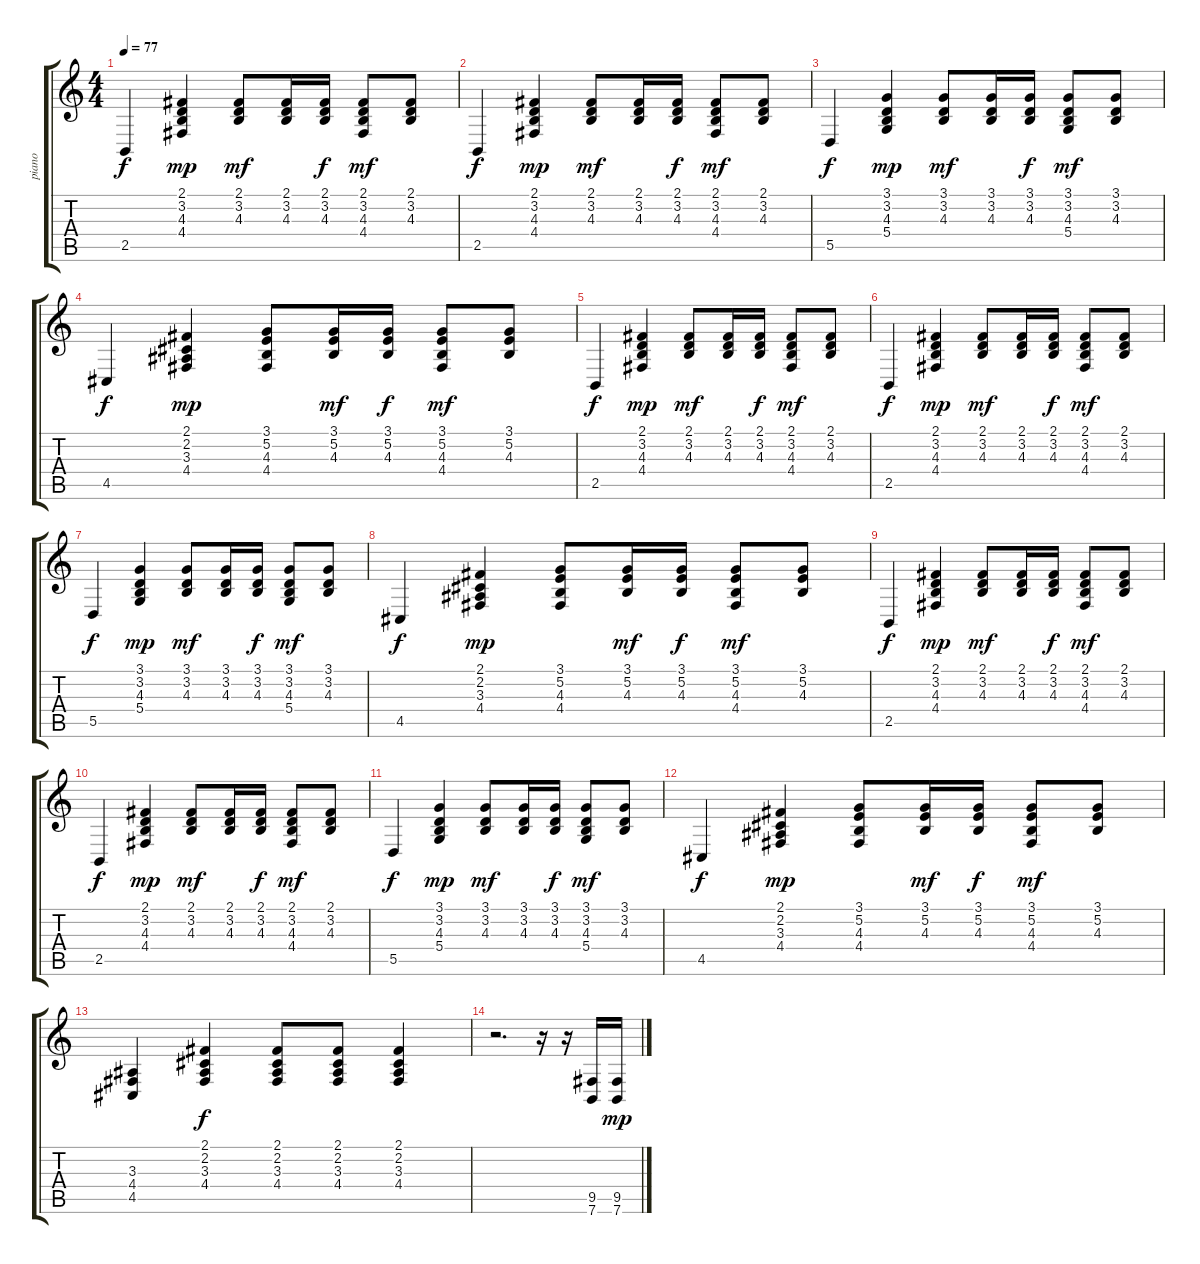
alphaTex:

\track ("piano" "piano") {instrument acousticgrandpiano}
\staff {score tabs}
\tuning (E4 B3 G3 D3 A2 E2) {hide}
\ts (4 4)
\tempo 77
\clef g2
\ks c
2.5.4{dy f} (2.1 3.2 4.3 4.4).4{dy mp} (2.1 3.2 4.3).8{dy mf} (2.1 3.2 4.3).16 (2.1 3.2 4.3).16{dy f} (2.1 3.2 4.3 4.4).8{dy mf} (2.1 3.2 4.3).8 |
2.5.4{dy f} (2.1 3.2 4.3 4.4).4{dy mp} (2.1 3.2 4.3).8{dy mf} (2.1 3.2 4.3).16 (2.1 3.2 4.3).16{dy f} (2.1 3.2 4.3 4.4).8{dy mf} (2.1 3.2 4.3).8 |
5.5.4{dy f} (3.1 3.2 4.3 5.4).4{dy mp} (3.1 3.2 4.3).8{dy mf} (3.1 3.2 4.3).16 (3.1 3.2 4.3).16{dy f} (3.1 3.2 4.3 5.4).8{dy mf} (3.1 3.2 4.3).8 |
4.5.4{dy f} (2.1 2.2 3.3 4.4).4{dy mp} (3.1 5.2 4.3 4.4).8 (3.1 5.2 4.3).16{dy mf} (3.1 5.2 4.3).16{dy f} (3.1 5.2 4.3 4.4).8{dy mf} (3.1 5.2 4.3).8 |
2.5.4{dy f} (2.1 3.2 4.3 4.4).4{dy mp} (2.1 3.2 4.3).8{dy mf} (2.1 3.2 4.3).16 (2.1 3.2 4.3).16{dy f} (2.1 3.2 4.3 4.4).8{dy mf} (2.1 3.2 4.3).8 |
2.5.4{dy f} (2.1 3.2 4.3 4.4).4{dy mp} (2.1 3.2 4.3).8{dy mf} (2.1 3.2 4.3).16 (2.1 3.2 4.3).16{dy f} (2.1 3.2 4.3 4.4).8{dy mf} (2.1 3.2 4.3).8 |
5.5.4{dy f} (3.1 3.2 4.3 5.4).4{dy mp} (3.1 3.2 4.3).8{dy mf} (3.1 3.2 4.3).16 (3.1 3.2 4.3).16{dy f} (3.1 3.2 4.3 5.4).8{dy mf} (3.1 3.2 4.3).8 |
4.5.4{dy f} (2.1 2.2 3.3 4.4).4{dy mp} (3.1 5.2 4.3 4.4).8 (3.1 5.2 4.3).16{dy mf} (3.1 5.2 4.3).16{dy f} (3.1 5.2 4.3 4.4).8{dy mf} (3.1 5.2 4.3).8 |
2.5.4{dy f} (2.1 3.2 4.3 4.4).4{dy mp} (2.1 3.2 4.3).8{dy mf} (2.1 3.2 4.3).16 (2.1 3.2 4.3).16{dy f} (2.1 3.2 4.3 4.4).8{dy mf} (2.1 3.2 4.3).8 |
2.5.4{dy f} (2.1 3.2 4.3 4.4).4{dy mp} (2.1 3.2 4.3).8{dy mf} (2.1 3.2 4.3).16 (2.1 3.2 4.3).16{dy f} (2.1 3.2 4.3 4.4).8{dy mf} (2.1 3.2 4.3).8 |
5.5.4{dy f} (3.1 3.2 4.3 5.4).4{dy mp} (3.1 3.2 4.3).8{dy mf} (3.1 3.2 4.3).16 (3.1 3.2 4.3).16{dy f} (3.1 3.2 4.3 5.4).8{dy mf} (3.1 3.2 4.3).8 |
4.5.4{dy f} (2.1 2.2 3.3 4.4).4{dy mp} (3.1 5.2 4.3 4.4).8 (3.1 5.2 4.3).16{dy mf} (3.1 5.2 4.3).16{dy f} (3.1 5.2 4.3 4.4).8{dy mf} (3.1 5.2 4.3).8 |
(3.3 4.4 4.5).4 (2.1 2.2 3.3 4.4).4{dy f} (2.1 2.2 3.3 4.4).8 (2.1 2.2 3.3 4.4).8 (2.1 2.2 3.3 4.4).4 |
r.2{d} r.16 r.16 (9.5 7.6).16 (9.5 7.6).16{dy mp}
